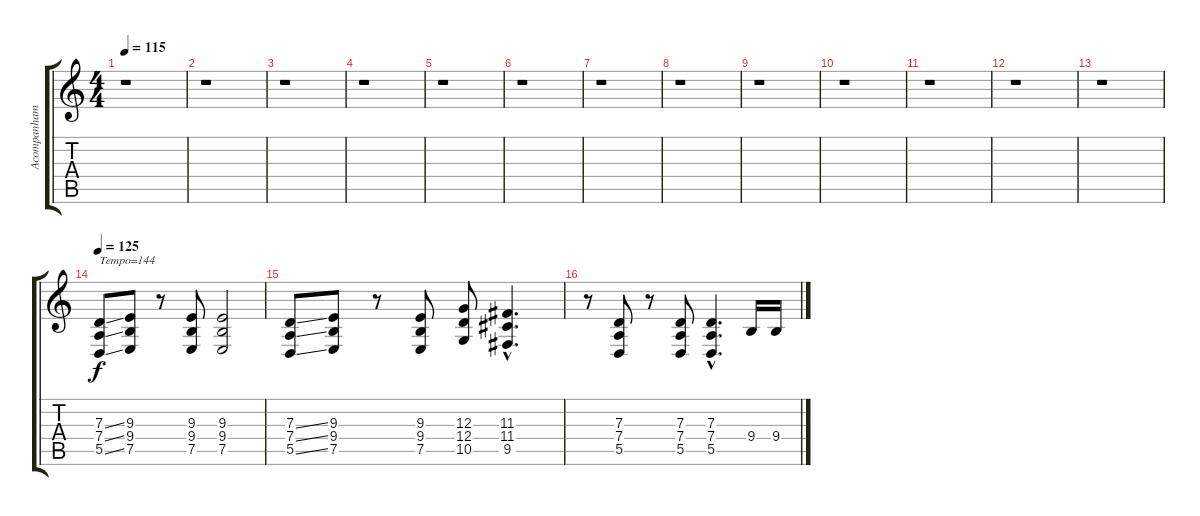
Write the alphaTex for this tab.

\track ("Acompanhamento 2" "Acompanham") {instrument electricgrandpiano}
\staff {score tabs}
\tuning (E4 B3 G3 D3 A2 E2) {hide}
\ts (4 4)
\tempo 115
\clef g2
\ks c
r.1{dy f} |
r.1 |
r.1 |
r.1 |
r.1 |
r.1 |
r.1 |
r.1 |
r.1 |
r.1 |
r.1 |
r.1 |
r.1 |
\tempo 125
(7.3{ss} 7.4{ss} 5.5{ss}).8{txt "Tempo=144"} (9.3 9.4 7.5).8 r.8 (9.3 9.4 7.5).8 (9.3 9.4 7.5).2 |
(7.3{ss} 7.4{ss} 5.5{ss}).8 (9.3 9.4 7.5).8 r.8 (9.3 9.4 7.5).8 (12.3 12.4 10.5).8 (11.3{hac} 11.4{hac} 9.5{hac}).4{d} |
r.8 (7.3 7.4 5.5).8 r.8 (7.3 7.4 5.5).8 (7.3{hac} 7.4{hac} 5.5{hac}).4{d} 9.4.16 9.4.16
